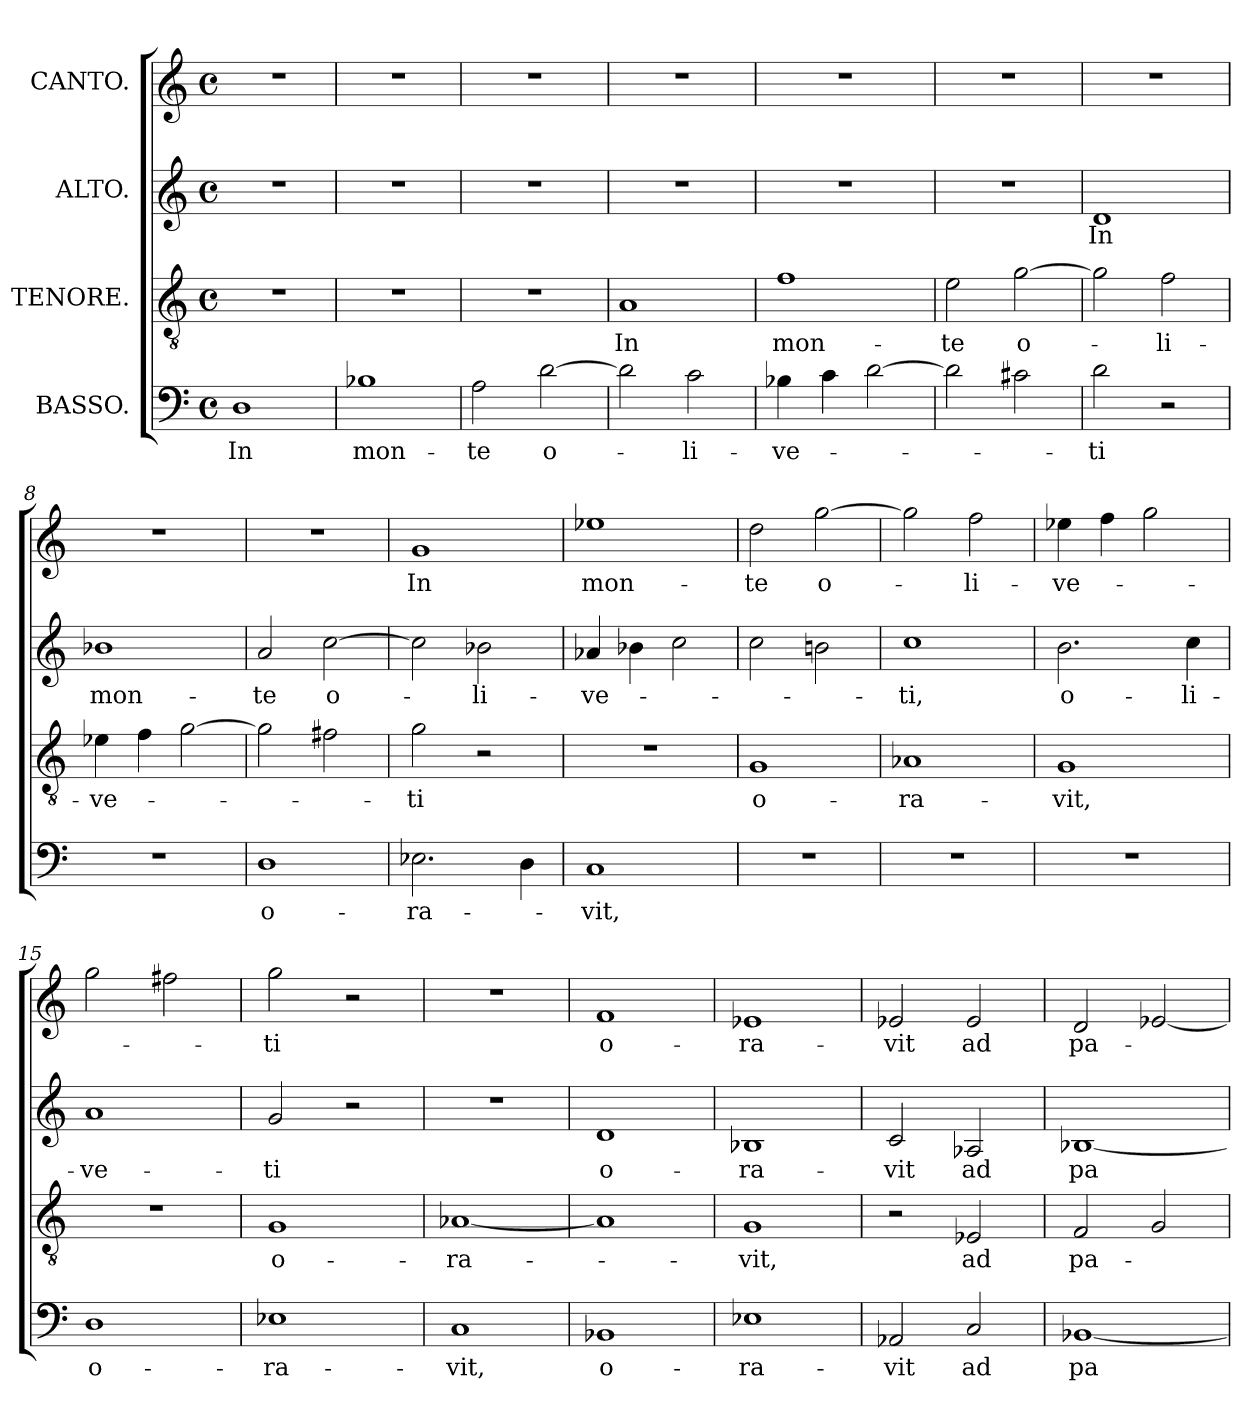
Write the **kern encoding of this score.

**kern	**text	**kern	**text	**kern	**text	**kern	**text
*part4	*part4	*part3	*part3	*part2	*part2	*part1	*part1
*staff4	*staff4	*staff3	*staff3	*staff2	*staff2	*staff1	*staff1
*I"BASSO.	*	*I"TENORE.	*	*I"ALTO.	*	*I"CANTO.	*
*clefF4	*	*clefGv2	*	*clefG2	*	*clefG2	*
*k[]	*	*k[]	*	*k[]	*	*k[]	*
*M4/4	*	*M4/4	*	*M4/4	*	*M4/4	*
*met(c)	*	*met(c)	*	*met(c)	*	*met(c)	*
=1	=1	=1	=1	=1	=1	=1	=1
!	!LO:LY:b	!	!	!	!	!	!
1D	In	1r	.	1r	.	1r	.
=2	=2	=2	=2	=2	=2	=2	=2
!	!LO:LY:b	!	!	!	!	!	!
1B-X	mon-	1r	.	1r	.	1r	.
=3	=3	=3	=3	=3	=3	=3	=3
!	!LO:LY:b	!	!	!	!	!	!
2A\	-te	1r	.	1r	.	1r	.
!	!LO:LY:b	!	!	!	!	!	!
[2d\	o-	.	.	.	.	.	.
=4	=4	=4	=4	=4	=4	=4	=4
!	!	!	!LO:LY:b	!	!	!	!
2d\]	.	1A	In	1r	.	1r	.
!	!LO:LY:b	!	!	!	!	!	!
2c\	-li-	.	.	.	.	.	.
=5	=5	=5	=5	=5	=5	=5	=5
!	!LO:LY:b	!	!LO:LY:b	!	!	!	!
4B-X\	-ve-	1f	mon-	1r	.	1r	.
4c\	.	.	.	.	.	.	.
[2d\	.	.	.	.	.	.	.
=6	=6	=6	=6	=6	=6	=6	=6
!	!	!	!LO:LY:b	!	!	!	!
2d\]	.	2e\	-te	1r	.	1r	.
!	!	!	!LO:LY:b	!	!	!	!
2c#X\	.	[2g\	o-	.	.	.	.
=7	=7	=7	=7	=7	=7	=7	=7
!	!LO:LY:b	!	!	!	!LO:LY:b	!	!
2d\	-ti	2g\]	.	1d	In	1r	.
!	!	!	!LO:LY:b	!	!	!	!
2r	.	2f\	-li-	.	.	.	.
!!LO:LB:g=z
=8	=8	=8	=8	=8	=8	=8	=8
!	!	!	!LO:LY:b	!	!LO:LY:b	!	!
1r	.	4e-X\	-ve-	1b-X	mon-	1r	.
.	.	4f\	.	.	.	.	.
.	.	[2g\	.	.	.	.	.
=9	=9	=9	=9	=9	=9	=9	=9
!	!LO:LY:b	!	!	!	!LO:LY:b	!	!
1D	o-	2g\]	.	2a/	-te	1r	.
!	!	!	!	!	!LO:LY:b	!	!
.	.	2f#X\	.	[2cc\	o-	.	.
=10	=10	=10	=10	=10	=10	=10	=10
!	!LO:LY:b	!	!LO:LY:b	!	!	!	!LO:LY:b
2.E-X\	-ra-	2g\	-ti	2cc\]	.	1g	In
!	!	!	!	!	!LO:LY:b	!	!
.	.	2r	.	2b-X\	-li-	.	.
4D\	.	.	.	.	.	.	.
=11	=11	=11	=11	=11	=11	=11	=11
!	!LO:LY:b	!	!	!	!LO:LY:b	!	!LO:LY:b
1C	-vit,	1r	.	4a-X/	-ve-	1ee-X	mon-
.	.	.	.	4b-X\	.	.	.
.	.	.	.	2cc\	.	.	.
=12	=12	=12	=12	=12	=12	=12	=12
!	!	!	!LO:LY:b	!	!	!	!LO:LY:b
1r	.	1G	o-	2cc\	.	2dd\	-te
!	!	!	!	!	!	!	!LO:LY:b
.	.	.	.	2bn\	.	[2gg\	o-
=13	=13	=13	=13	=13	=13	=13	=13
!	!	!	!LO:LY:b	!	!LO:LY:b	!	!
1r	.	1A-X	-ra-	1cc	-ti,	2gg\]	.
!	!	!	!	!	!	!	!LO:LY:b
.	.	.	.	.	.	2ff\	-li-
=14	=14	=14	=14	=14	=14	=14	=14
!	!	!	!LO:LY:b	!	!LO:LY:b	!	!LO:LY:b
1r	.	1G	-vit,	2.b\	o-	4ee-X\	-ve-
.	.	.	.	.	.	4ff\	.
.	.	.	.	.	.	2gg\	.
!	!	!	!	!	!LO:LY:b	!	!
.	.	.	.	4cc\	-li-	.	.
!!LO:LB:g=z
=15	=15	=15	=15	=15	=15	=15	=15
!	!LO:LY:b	!	!	!	!LO:LY:b	!	!
1D	o-	1r	.	1a	-ve-	2gg\	.
.	.	.	.	.	.	2ff#X\	.
=16	=16	=16	=16	=16	=16	=16	=16
!	!LO:LY:b	!	!LO:LY:b	!	!LO:LY:b	!	!LO:LY:b
1E-X	-ra-	1G	o-	2g/	-ti	2gg\	-ti
.	.	.	.	2r	.	2r	.
=17	=17	=17	=17	=17	=17	=17	=17
!	!LO:LY:b	!	!LO:LY:b	!	!	!	!
1C	-vit,	[1A-X	-ra-	1r	.	1r	.
=18	=18	=18	=18	=18	=18	=18	=18
!	!LO:LY:b	!	!	!	!LO:LY:b	!	!LO:LY:b
1BB-X	o-	1A-]	.	1d	o-	1f	o-
=19	=19	=19	=19	=19	=19	=19	=19
!	!LO:LY:b	!	!LO:LY:b	!	!LO:LY:b	!	!LO:LY:b
1E-X	-ra-	1G	-vit,	1B-X	-ra-	1e-X	-ra-
=20	=20	=20	=20	=20	=20	=20	=20
!	!LO:LY:b	!	!	!	!LO:LY:b	!	!LO:LY:b
2AA-X/	-vit	2r	.	2c/	-vit	2e-X/	-vit
!	!LO:LY:b	!	!LO:LY:b	!	!LO:LY:b	!	!LO:LY:b
2C/	ad	2E-X/	ad	2A-X/	ad	2e-/	ad
=21	=21	=21	=21	=21	=21	=21	=21
!	!LO:LY:b	!	!LO:LY:b	!	!LO:LY:b	!	!LO:LY:b
[1BB-X	pa-	2F/	pa-	[1B-X	pa-	2d/	pa-
.	.	2G/	.	.	.	[2e-X/	.
=	=	=	=	=	=	=	=
*-	*-	*-	*-	*-	*-	*-	*-
